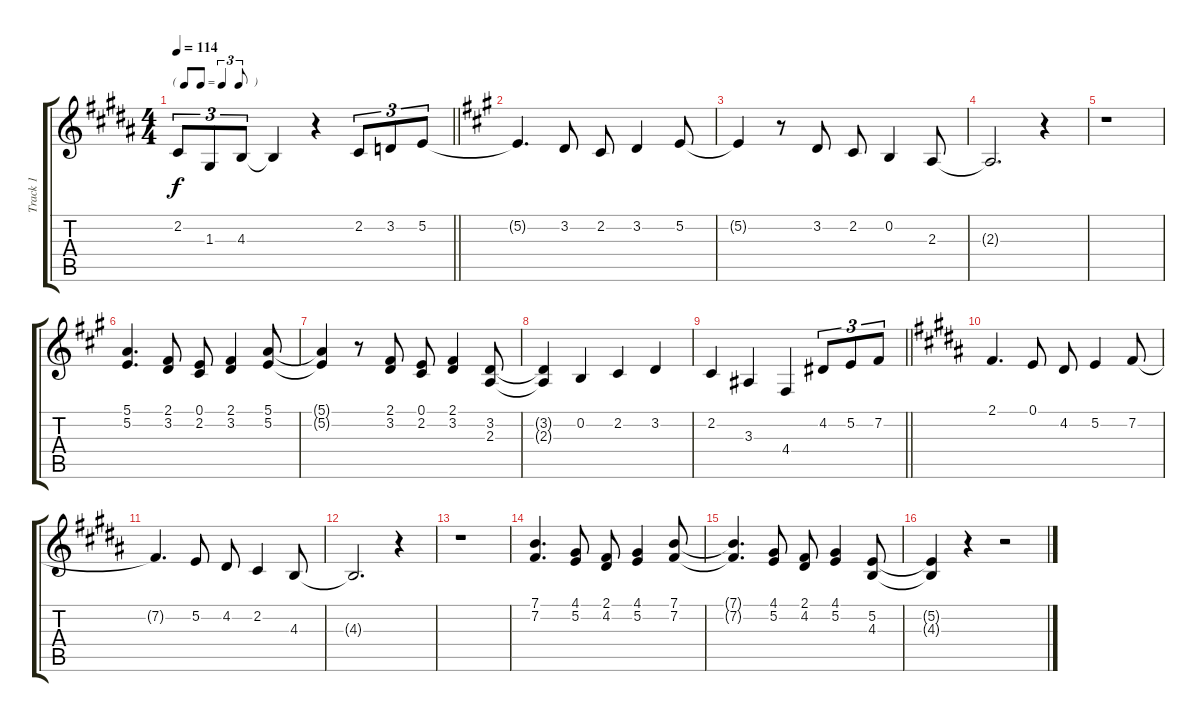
\track ("Track 1" "Track 1") {instrument tenorsax}
\staff {score tabs}
\tuning (E4 B3 G3 D3 A2 E2) {hide}
\ts (4 4)
\tf triplet8th
\tempo 114
\clef g2
\barLineRight lightlight
\ks b
2.2.8{tu (3 2) dy f} 1.3.8{tu (3 2)} 4.3.8{tu (3 2)} 4.3{t}.4 r.4 2.2.8{tu (3 2)} 3.2.8{tu (3 2)} 5.2.8{tu (3 2)} |
\ks a
5.2{t}.4{d} 3.2.8 2.2.8 3.2.4 5.2.8 |
5.2{t}.4 r.8 3.2.8 2.2.8 0.2.4 2.3.8 |
2.3{t}.2{d} r.4 |
r.1 |
(5.1 5.2).4{d} (2.1 3.2).8 (0.1 2.2).8 (2.1 3.2).4 (5.1 5.2).8 |
(5.1{t} 5.2{t}).4 r.8 (2.1 3.2).8 (0.1 2.2).8 (2.1 3.2).4 (3.2 2.3).8 |
(3.2{t} 2.3{t}).4 0.2.4 2.2.4 3.2.4 |
\barLineRight lightlight
2.2.4 3.3.4 4.4.4 4.2.8{tu (3 2)} 5.2.8{tu (3 2)} 7.2.8{tu (3 2)} |
\ks b
2.1.4{d} 0.1.8 4.2.8 5.2.4 7.2.8 |
7.2{t}.4{d} 5.2.8 4.2.8 2.2.4 4.3.8 |
4.3{t}.2{d} r.4 |
r.1 |
(7.1 7.2).4{d} (4.1 5.2).8 (2.1 4.2).8 (4.1 5.2).4 (7.1 7.2).8 |
(7.1{t} 7.2{t}).4{d} (4.1 5.2).8 (2.1 4.2).8 (4.1 5.2).4 (5.2 4.3).8 |
(5.2{t} 4.3{t}).4 r.4 r.2
